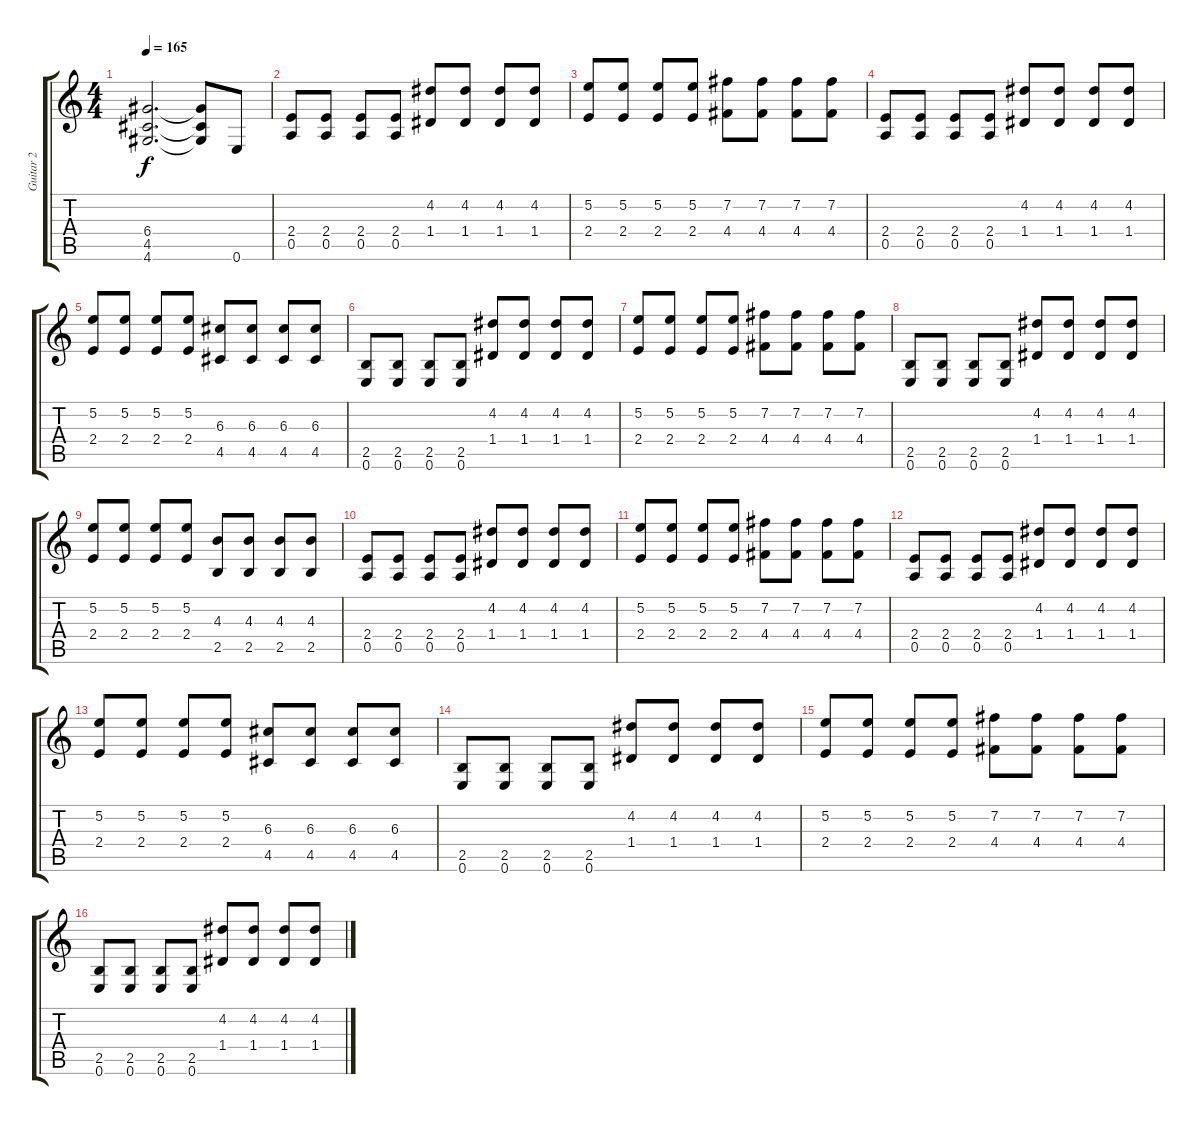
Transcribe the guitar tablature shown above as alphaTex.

\track ("Guitar 2" "Guitar 2") {instrument distortionguitar}
\staff {score tabs}
\tuning (E4 B3 G3 D3 A2 E2) {hide}
\ts (4 4)
\tempo 165
\clef g2
\ks c
(6.4{t} 4.5{t} 4.6{t}).2{d dy f} (6.4{t} 4.5{t} 4.6{t}).8 0.6.8 |
(2.4 0.5).8 (2.4 0.5).8 (2.4 0.5).8 (2.4 0.5).8 (4.2 1.4).8 (4.2 1.4).8 (4.2 1.4).8 (4.2 1.4).8 |
(5.2 2.4).8 (5.2 2.4).8 (5.2 2.4).8 (5.2 2.4).8 (7.2 4.4).8 (7.2 4.4).8 (7.2 4.4).8 (7.2 4.4).8 |
(2.4 0.5).8 (2.4 0.5).8 (2.4 0.5).8 (2.4 0.5).8 (4.2 1.4).8 (4.2 1.4).8 (4.2 1.4).8 (4.2 1.4).8 |
(5.2 2.4).8 (5.2 2.4).8 (5.2 2.4).8 (5.2 2.4).8 (6.3 4.5).8 (6.3 4.5).8 (6.3 4.5).8 (6.3 4.5).8 |
(2.5 0.6).8 (2.5 0.6).8 (2.5 0.6).8 (2.5 0.6).8 (4.2 1.4).8 (4.2 1.4).8 (4.2 1.4).8 (4.2 1.4).8 |
(5.2 2.4).8 (5.2 2.4).8 (5.2 2.4).8 (5.2 2.4).8 (7.2 4.4).8 (7.2 4.4).8 (7.2 4.4).8 (7.2 4.4).8 |
(2.5 0.6).8 (2.5 0.6).8 (2.5 0.6).8 (2.5 0.6).8 (4.2 1.4).8 (4.2 1.4).8 (4.2 1.4).8 (4.2 1.4).8 |
(5.2 2.4).8 (5.2 2.4).8 (5.2 2.4).8 (5.2 2.4).8 (4.3 2.5).8 (4.3 2.5).8 (4.3 2.5).8 (4.3 2.5).8 |
(2.4 0.5).8 (2.4 0.5).8 (2.4 0.5).8 (2.4 0.5).8 (4.2 1.4).8 (4.2 1.4).8 (4.2 1.4).8 (4.2 1.4).8 |
(5.2 2.4).8 (5.2 2.4).8 (5.2 2.4).8 (5.2 2.4).8 (7.2 4.4).8 (7.2 4.4).8 (7.2 4.4).8 (7.2 4.4).8 |
(2.4 0.5).8 (2.4 0.5).8 (2.4 0.5).8 (2.4 0.5).8 (4.2 1.4).8 (4.2 1.4).8 (4.2 1.4).8 (4.2 1.4).8 |
(5.2 2.4).8 (5.2 2.4).8 (5.2 2.4).8 (5.2 2.4).8 (6.3 4.5).8 (6.3 4.5).8 (6.3 4.5).8 (6.3 4.5).8 |
(2.5 0.6).8 (2.5 0.6).8 (2.5 0.6).8 (2.5 0.6).8 (4.2 1.4).8 (4.2 1.4).8 (4.2 1.4).8 (4.2 1.4).8 |
(5.2 2.4).8 (5.2 2.4).8 (5.2 2.4).8 (5.2 2.4).8 (7.2 4.4).8 (7.2 4.4).8 (7.2 4.4).8 (7.2 4.4).8 |
(2.5 0.6).8 (2.5 0.6).8 (2.5 0.6).8 (2.5 0.6).8 (4.2 1.4).8 (4.2 1.4).8 (4.2 1.4).8 (4.2 1.4).8
